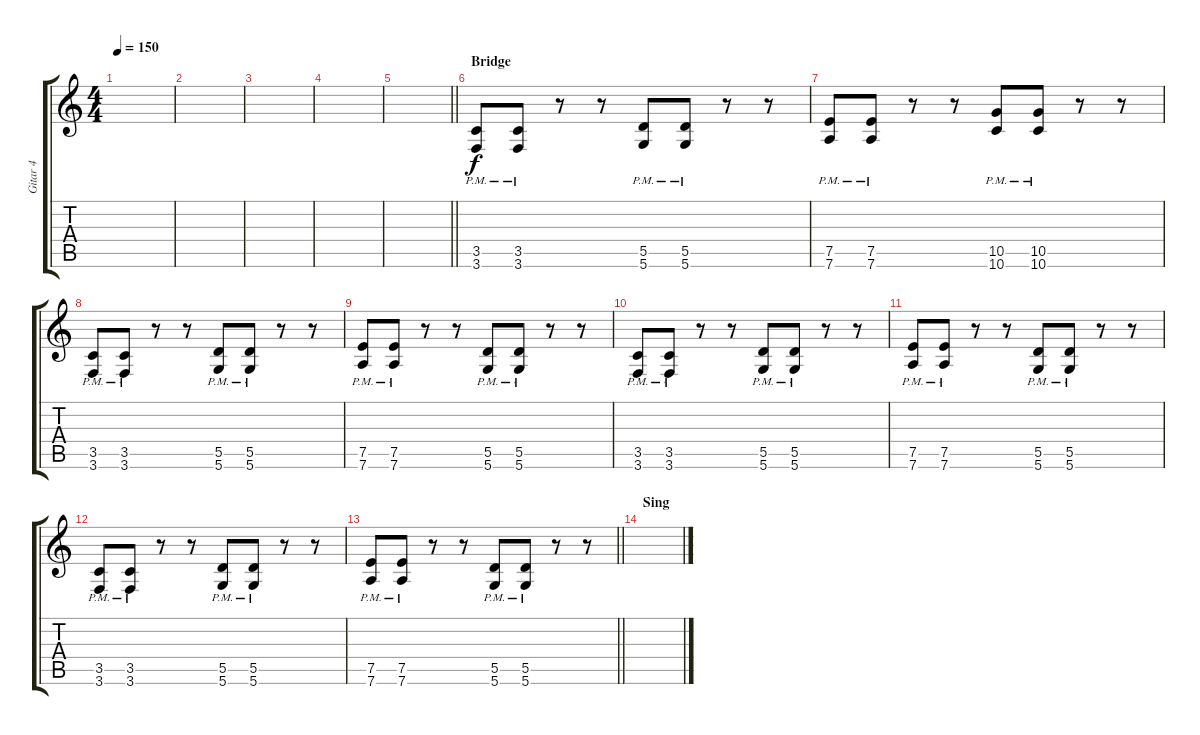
\track ("Gitar 4" "Gitar 4") {instrument overdrivenguitar}
\staff {score tabs}
\tuning (E4 B3 G3 D3 A2 D2) {hide}
\ts (4 4)
\tempo 150
\clef g2
\ks c
|
|
|
|
\barLineRight lightlight
|
\section ("" "Bridge")
(3.5{pm} 3.6{pm}).8 (3.5{pm} 3.6{pm}).8 r.8 r.8 (5.5{pm} 5.6{pm}).8 (5.5{pm} 5.6{pm}).8 r.8 r.8 |
(7.5{pm} 7.6{pm}).8 (7.5{pm} 7.6{pm}).8 r.8 r.8 (10.5{pm} 10.6{pm}).8 (10.5{pm} 10.6{pm}).8 r.8 r.8 |
(3.5{pm} 3.6{pm}).8 (3.5{pm} 3.6{pm}).8 r.8 r.8 (5.5{pm} 5.6{pm}).8 (5.5{pm} 5.6{pm}).8 r.8 r.8 |
(7.5{pm} 7.6{pm}).8 (7.5{pm} 7.6{pm}).8 r.8 r.8 (5.5{pm} 5.6{pm}).8 (5.5{pm} 5.6{pm}).8 r.8 r.8 |
(3.5{pm} 3.6{pm}).8 (3.5{pm} 3.6{pm}).8 r.8 r.8 (5.5{pm} 5.6{pm}).8 (5.5{pm} 5.6{pm}).8 r.8 r.8 |
(7.5{pm} 7.6{pm}).8 (7.5{pm} 7.6{pm}).8 r.8 r.8 (5.5{pm} 5.6{pm}).8 (5.5{pm} 5.6{pm}).8 r.8 r.8 |
(3.5{pm} 3.6{pm}).8 (3.5{pm} 3.6{pm}).8 r.8 r.8 (5.5{pm} 5.6{pm}).8 (5.5{pm} 5.6{pm}).8 r.8 r.8 |
\barLineRight lightlight
(7.5{pm} 7.6{pm}).8 (7.5{pm} 7.6{pm}).8 r.8 r.8 (5.5{pm} 5.6{pm}).8 (5.5{pm} 5.6{pm}).8 r.8 r.8 |
\section ("" "Sing")
